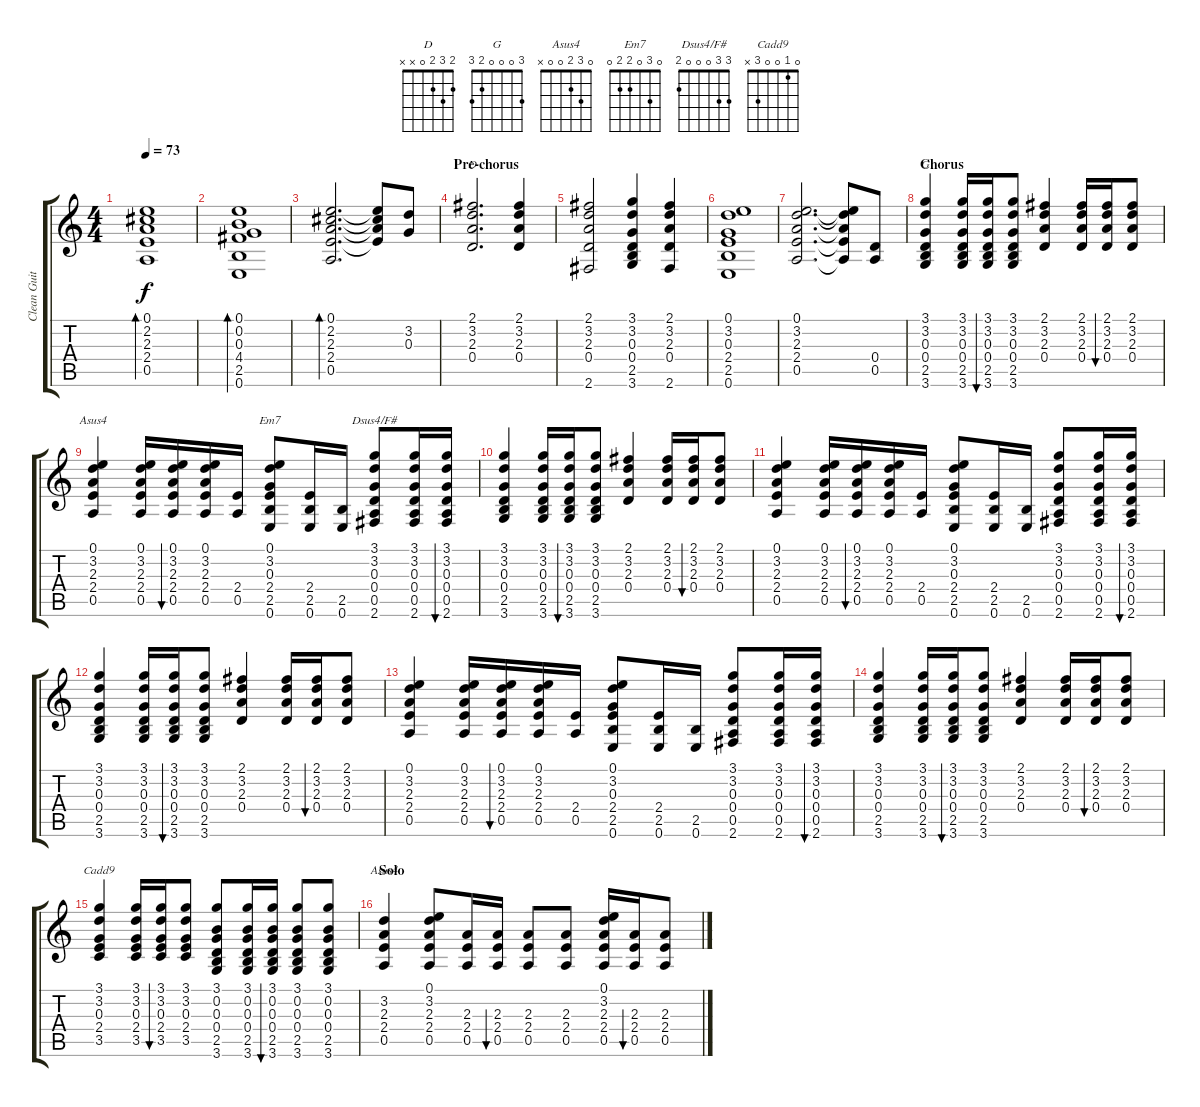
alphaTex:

\track ("Clean Guitar" "Clean Guit") {instrument electricguitarclean}
\staff {score tabs}
\tuning (E4 B3 G3 D3 A2 E2) {hide}
\chord ("D" 2 3 2 0 x x)
\chord ("G" 3 0 0 0 2 3)
\chord ("Asus4" 0 3 2 2 0 x)
\chord ("Em7" 0 3 0 2 2 0)
\chord ("Dsus4/F#" 3 3 0 0 0 2)
\chord ("Cadd9" 0 1 0 0 3 x)
\chord ("Asus4" 0 3 2 0 0 x)
\ts (4 4)
\tempo 73
\clef g2
\ks c
(0.1 2.2 2.3 2.4 0.5).1{bd 60 dy f} |
(0.1 0.2 0.3 4.4 2.5 0.6).1{bd 60} |
(0.1 2.2 2.3 2.4 0.5).2{d bd 60} (0.1{t} 2.2{t} 2.3{t} 2.4{t}).8 (3.2 0.3).8 |
\section ("" "Pre-chorus")
(2.1 3.2 2.3 0.4).2{d ch "D"} (2.1 3.2 2.3 0.4).4 |
(2.1 3.2 2.3 0.4 2.6).2 (3.1 3.2 0.3 0.4 2.5 3.6).4 (2.1 3.2 2.3 0.4 2.6).4 |
(0.1 3.2 0.3 2.4 2.5 0.6).1 |
(0.1 3.2 2.3 2.4 0.5).2{d} (0.1{t} 3.2{t} 2.3{t} 2.4{t} 0.5{t}).8 (0.4 0.5).8 |
\section ("" "Chorus")
(3.1 3.2 0.3 0.4 2.5 3.6).4{ch "G"} (3.1 3.2 0.3 0.4 2.5 3.6).16 (3.1 3.2 0.3 0.4 2.5 3.6).16{bu 60} (3.1 3.2 0.3 0.4 2.5 3.6).8 (2.1 3.2 2.3 0.4).4 (2.1 3.2 2.3 0.4).16 (2.1 3.2 2.3 0.4).16{bu 60} (2.1 3.2 2.3 0.4).8 |
(0.1 3.2 2.3 2.4 0.5).4{ch "Asus4"} (0.1 3.2 2.3 2.4 0.5).16 (0.1 3.2 2.3 2.4 0.5).16{bu 60} (0.1 3.2 2.3 2.4 0.5).16 (2.4 0.5).16 (0.1 3.2 0.3 2.4 2.5 0.6).8{ch "Em7"} (2.4 2.5 0.6).16 (2.5 0.6).16 (3.1 3.2 0.3 0.4 0.5 2.6).8{ch "Dsus4/F#"} (3.1 3.2 0.3 0.4 0.5 2.6).16 (3.1 3.2 0.3 0.4 0.5 2.6).16{bu 60} |
(3.1 3.2 0.3 0.4 2.5 3.6).4 (3.1 3.2 0.3 0.4 2.5 3.6).16 (3.1 3.2 0.3 0.4 2.5 3.6).16{bu 60} (3.1 3.2 0.3 0.4 2.5 3.6).8 (2.1 3.2 2.3 0.4).4 (2.1 3.2 2.3 0.4).16 (2.1 3.2 2.3 0.4).16{bu 60} (2.1 3.2 2.3 0.4).8 |
(0.1 3.2 2.3 2.4 0.5).4 (0.1 3.2 2.3 2.4 0.5).16 (0.1 3.2 2.3 2.4 0.5).16{bu 60} (0.1 3.2 2.3 2.4 0.5).16 (2.4 0.5).16 (0.1 3.2 0.3 2.4 2.5 0.6).8 (2.4 2.5 0.6).16 (2.5 0.6).16 (3.1 3.2 0.3 0.4 0.5 2.6).8 (3.1 3.2 0.3 0.4 0.5 2.6).16 (3.1 3.2 0.3 0.4 0.5 2.6).16{bu 60} |
(3.1 3.2 0.3 0.4 2.5 3.6).4 (3.1 3.2 0.3 0.4 2.5 3.6).16 (3.1 3.2 0.3 0.4 2.5 3.6).16{bu 60} (3.1 3.2 0.3 0.4 2.5 3.6).8 (2.1 3.2 2.3 0.4).4 (2.1 3.2 2.3 0.4).16 (2.1 3.2 2.3 0.4).16{bu 60} (2.1 3.2 2.3 0.4).8 |
(0.1 3.2 2.3 2.4 0.5).4 (0.1 3.2 2.3 2.4 0.5).16 (0.1 3.2 2.3 2.4 0.5).16{bu 60} (0.1 3.2 2.3 2.4 0.5).16 (2.4 0.5).16 (0.1 3.2 0.3 2.4 2.5 0.6).8 (2.4 2.5 0.6).16 (2.5 0.6).16 (3.1 3.2 0.3 0.4 0.5 2.6).8 (3.1 3.2 0.3 0.4 0.5 2.6).16 (3.1 3.2 0.3 0.4 0.5 2.6).16{bu 60} |
(3.1 3.2 0.3 0.4 2.5 3.6).4 (3.1 3.2 0.3 0.4 2.5 3.6).16 (3.1 3.2 0.3 0.4 2.5 3.6).16{bu 60} (3.1 3.2 0.3 0.4 2.5 3.6).8 (2.1 3.2 2.3 0.4).4 (2.1 3.2 2.3 0.4).16 (2.1 3.2 2.3 0.4).16{bu 60} (2.1 3.2 2.3 0.4).8 |
(3.1 3.2 0.3 2.4 3.5).4{ch "Cadd9"} (3.1 3.2 0.3 2.4 3.5).16 (3.1 3.2 0.3 2.4 3.5).16{bu 60} (3.1 3.2 0.3 2.4 3.5).8 (3.1 0.2 0.3 0.4 2.5 3.6).8 (3.1 0.2 0.3 0.4 2.5 3.6).16 (3.1 0.2 0.3 0.4 2.5 3.6).16{bu 60} (3.1 0.2 0.3 0.4 2.5 3.6).8 (3.1 0.2 0.3 0.4 2.5 3.6).8 |
\section ("" "Solo")
(3.2 2.3 2.4 0.5).4{ch "Asus4"} (0.1 3.2 2.3 2.4 0.5).8 (2.3 2.4 0.5).16 (2.3 2.4 0.5).16{bu 60} (2.3 2.4 0.5).8 (2.3 2.4 0.5).8 (0.1 3.2 2.3 2.4 0.5).16 (2.3 2.4 0.5).16{bu 60} (2.3 2.4 0.5).8
